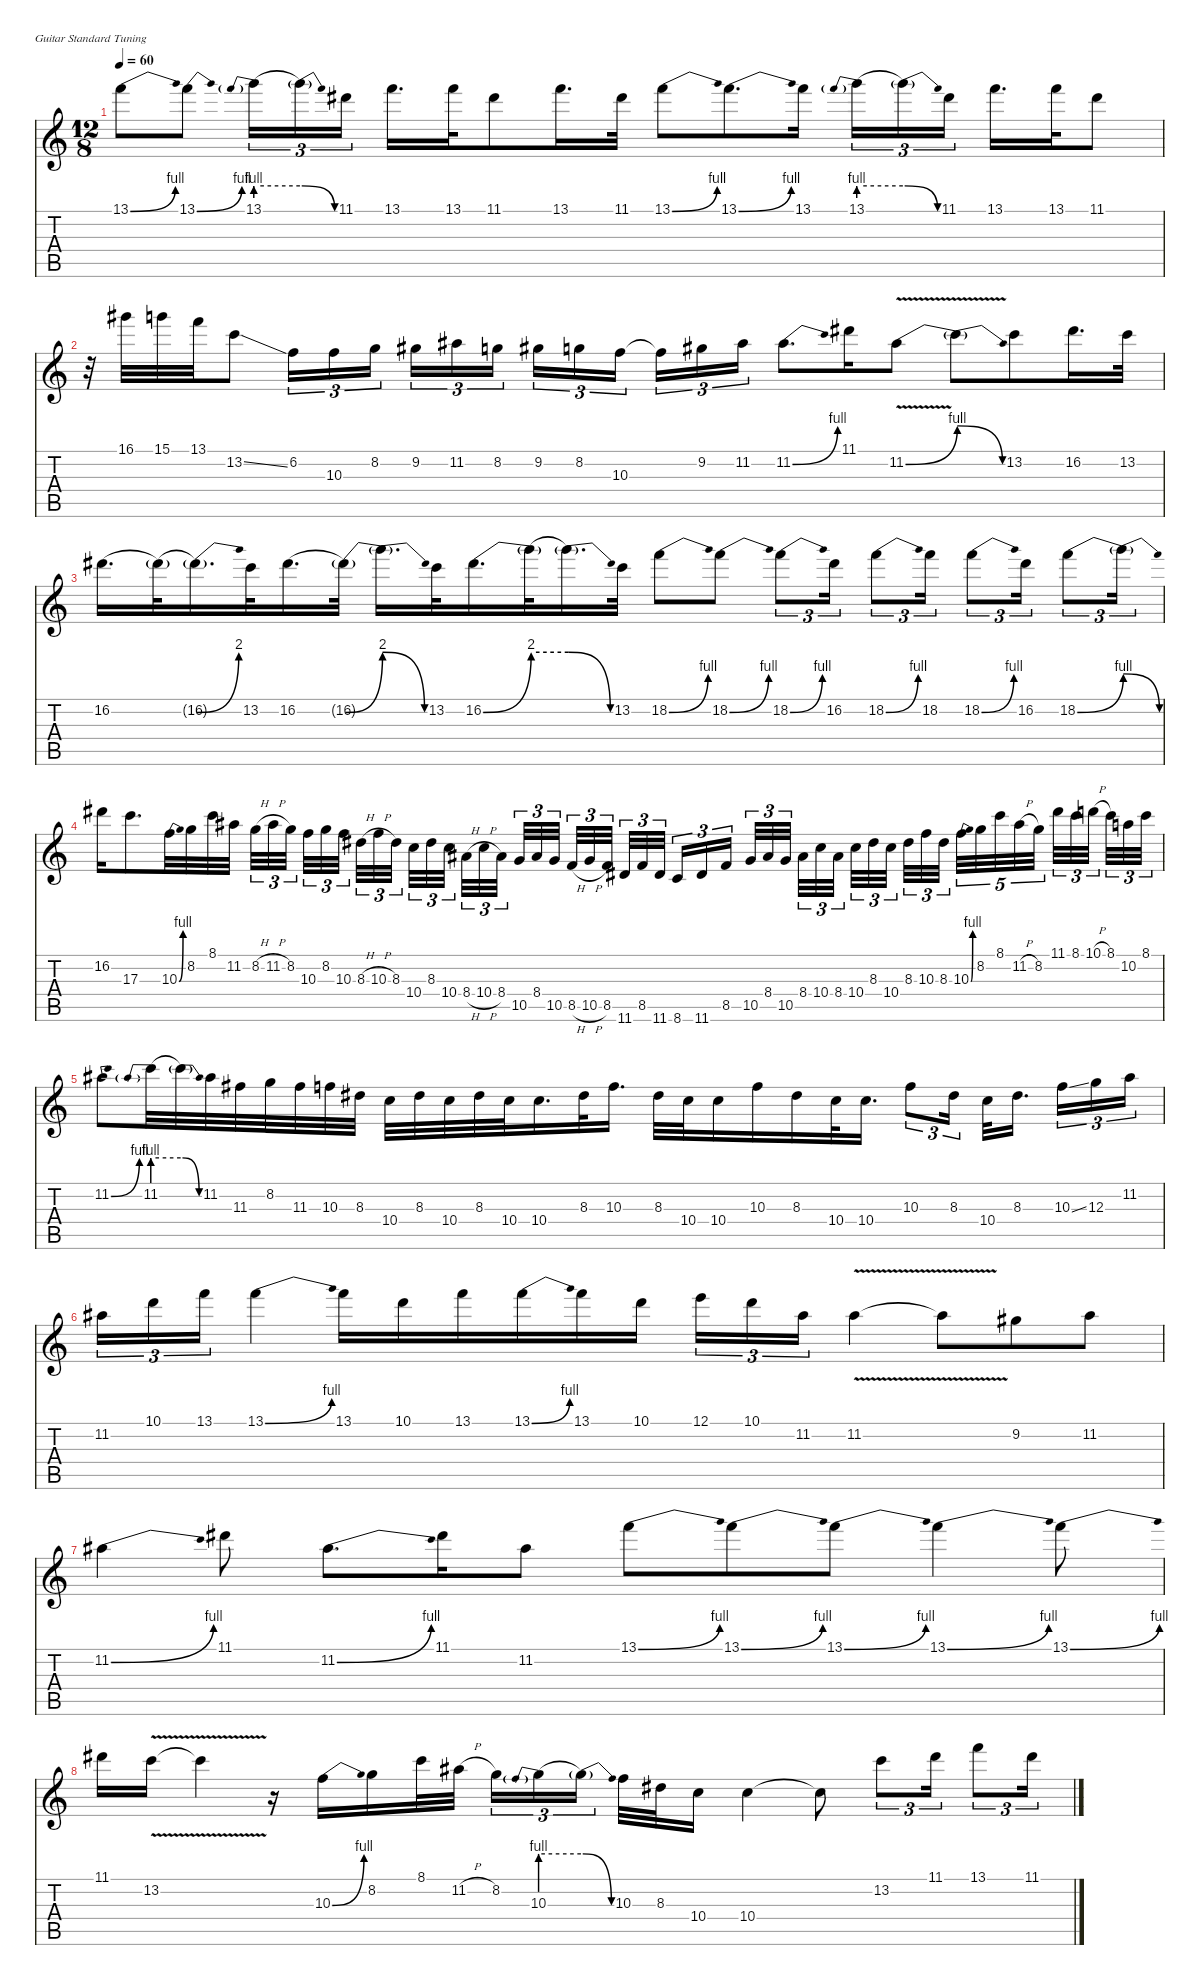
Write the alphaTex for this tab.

\defaultSystemsLayout 4
\hideDynamics
\bracketExtendMode nobrackets
\singleTrackTrackNamePolicy hidden
\multiTrackTrackNamePolicy hidden
\otherSystemsTrackNameOrientation horizontal
\track ("Solo" "dist.guit.") {instrument distortionguitar}
\staff {score tabs}
\tuning (E4 B3 G3 D3 A2 E2)
\ts (12 8)
\tempo 60
\clef g2
\ks c
13.1{be (bend 0 0 30 4)}.8{dy fff beam Down} 13.1{be (bend 0 0 30 4)}.8{beam Down} 13.1{be (prebend 0 4 60 4)}.16{tu (3 2) beam Down} 13.1{be (release 0 4 60 0) t}.16{tu (3 2) beam Down} 11.1{acc #}.16{tu (3 2) beam Down} 13.1.16{d beam Down} 13.1.32{beam Down} 11.1{acc #}.8{beam Down} 13.1.16{d beam Down} 11.1{acc #}.32{beam Down} 13.1{be (bend 0 0 30 4)}.8{beam Down} 13.1{be (bend 0 0 30 4)}.8{d beam Down} 13.1.16{beam Down} 13.1{be (prebend 0 4 60 4)}.16{tu (3 2) beam Down} 13.1{be (release 0 4 60 0) t}.16{tu (3 2) beam Down} 11.1{acc #}.16{tu (3 2) beam Down} 13.1.16{d beam Down} 13.1.32{beam Down} 11.1{acc #}.8{beam Down} |
r.32{beam Down} 16.1{acc #}.32{beam Down} 15.1.32{dy f beam Down} 13.1.32{dy fff beam Down} 13.2{ss}.8{beam Down} 6.2.16{tu (3 2) beam Down} 10.3.16{tu (3 2) beam Down} 8.2.16{tu (3 2) beam Down} 9.2{acc #}.16{tu (3 2) beam Down} 11.2{acc #}.16{tu (3 2) beam Down} 8.2.16{tu (3 2) beam Down} 9.2{acc #}.16{tu (3 2) beam Down} 8.2.16{tu (3 2) beam Down} 10.3.16{tu (3 2) beam Down} 10.3{t}.16{tu (3 2) beam Down} 9.2{acc #}.16{tu (3 2) beam Down} 11.2{acc #}.16{tu (3 2) beam Down} 11.2{be (bend 0 0 30 4) acc #}.8{d beam Down} 11.1{acc #}.16{beam Down} 11.2{be (bend 0 0 60 4) v acc #}.8{beam Down} 11.2{be (release 0 4 60 0) t}.8{beam Down} 13.2.8{beam Down} 16.2{acc #}.16{d beam Down} 13.2.32{beam Down} |
16.2{be (hold 0 0 60 0) acc #}.16{d beam Down} 16.2{be (hold 0 0 60 0) t acc #}.32{beam Down} 16.2{be (bend 0 0 60 8) t acc #}.16{d dy f beam Down} 13.2.32{dy fff beam Down} 16.2{be (hold 0 0 60 0) acc #}.16{d beam Down} 16.2{be (bend 0 0 60 8) t acc #}.32{beam Down} 16.2{be (release 0 8 60 0) t}.16{d dy f beam Down} 13.2.32{dy fff beam Down} 16.2{be (bend 0 0 60 8) acc #}.16{d beam Down} 16.2{be (hold 0 8 60 8) t}.32{beam Down} 16.2{be (release 0 8 60 0) t}.16{d dy f beam Down} 13.2.32{dy fff beam Down} 18.2{be (bend 0 0 30 4)}.8{beam Down} 18.2{be (bend 0 0 30 4)}.8{beam Down} 18.2{be (bend 0 0 30 4)}.8{tu (3 2) beam Down} 16.2{acc #}.16{tu (3 2) beam Down} 18.2{be (bend 0 0 30 4)}.8{tu (3 2) beam Down} 18.2.16{tu (3 2) beam Down} 18.2{be (bend 0 0 30 4)}.8{tu (3 2) beam Down} 16.2{acc #}.16{tu (3 2) beam Down} 18.2{be (bend 0 0 60 4)}.8{tu (3 2) beam Down} 18.2{be (release 0 4 60 0) t}.16{tu (3 2) dy f beam Down} |
16.2{acc #}.16{dy fff beam Down} 17.3.8{d dy f beam Down} 10.3{be (bend 0 0 30 4)}.32{dy fff beam Down} 8.2.32{beam Down} 8.1.32{beam Down} 11.2{acc #}.32{beam Down} 8.2{h}.32{tu (3 2) beam Down} 11.2{h acc #}.32{tu (3 2) beam Down} 8.2.32{tu (3 2) beam Down} 10.3.32{tu (3 2) beam Down} 8.2.32{tu (3 2) beam Down} 10.3.32{tu (3 2) beam Down} 8.3{h acc #}.32{tu (3 2) beam Down} 10.3{h}.32{tu (3 2) beam Down} 8.3{acc #}.32{tu (3 2) beam Down} 10.4.32{tu (3 2) beam Down} 8.3{acc #}.32{tu (3 2) beam Down} 10.4.32{tu (3 2) beam Down} 8.4{h acc #}.32{tu (3 2) beam Down} 10.4{h}.32{tu (3 2) beam Down} 8.4{acc #}.32{tu (3 2) beam Down} 10.5.32{tu (3 2) beam Up} 8.4{acc #}.32{tu (3 2) beam Up} 10.5.32{tu (3 2) beam Up} 8.5{h}.32{tu (3 2) beam Up} 10.5{h}.32{tu (3 2) beam Up} 8.5.32{tu (3 2) beam Up} 11.6{acc #}.32{tu (3 2) beam Up} 8.5.32{tu (3 2) beam Up} 11.6{acc #}.32{tu (3 2) beam Up} 8.6.16{tu (3 2) beam Up} 11.6{acc #}.16{tu (3 2) beam Up} 8.5.16{tu (3 2) beam Up} 10.5.32{tu (3 2) beam Up} 8.4{acc #}.32{tu (3 2) beam Up} 10.5.32{tu (3 2) beam Up} 8.4{acc #}.32{tu (3 2) beam Down} 10.4.32{tu (3 2) beam Down} 8.4{acc #}.32{tu (3 2) beam Down} 10.4.32{tu (3 2) beam Down} 8.3{acc #}.32{tu (3 2) beam Down} 10.4.32{tu (3 2) beam Down} 8.3{acc #}.32{tu (3 2) beam Down} 10.3.32{tu (3 2) beam Down} 8.3{acc #}.32{tu (3 2) beam Down} 10.3{be (bend 0 0 30 4)}.32{tu (5 4) beam Down} 8.2.32{tu (5 4) beam Down} 8.1.32{tu (5 4) beam Down} 11.2{h acc #}.32{tu (5 4) beam Down} 8.2.32{tu (5 4) beam Down} 11.1{acc #}.32{tu (3 2) beam Down} 8.1.32{tu (3 2) beam Down} 10.1{h}.32{tu (3 2) beam Down} 8.1.32{tu (3 2) beam Down} 10.2.32{tu (3 2) beam Down} 8.1.32{tu (3 2) beam Down} |
11.2{be (bend 0 0 30 4) acc #}.8{beam Down} 11.2{be (prebend 0 4 60 4)}.32{beam Down} 11.2{be (release 0 4 60 0) t}.32{beam Down} 11.2{acc #}.32{beam Down} 11.3{acc #}.32{beam Down} 8.2.32{beam Down} 11.3{acc #}.32{beam Down} 10.3.32{beam Down} 8.3{acc #}.32{beam Down} 10.4.32{beam Down} 8.3{acc #}.32{beam Down} 10.4.32{beam Down} 8.3{acc #}.32{beam Down} 10.4.32{beam Down} 10.4.16{d beam Down} 8.3{acc #}.32{beam Down} 10.3.16{d beam Down} 8.3{acc #}.32{beam Down} 10.4.32{beam Down} 10.4.16{beam Down} 10.3.16{beam Down} 8.3{acc #}.16{beam Down} 10.4.32{beam Down} 10.4.16{d beam Down} 10.3.8{tu (3 2) beam Down} 8.3{acc #}.16{tu (3 2) beam Down} 10.4.32{beam Down} 8.3{acc #}.16{d beam Down} 10.3{ss}.16{tu (3 2) beam Down} 12.3.16{tu (3 2) beam Down} 11.2{acc #}.16{tu (3 2) beam Down} |
11.2{acc #}.16{tu (3 2) beam Down} 10.1.16{tu (3 2) beam Down} 13.1.16{tu (3 2) beam Down} 13.1{be (bend 0 0 30 4)}.4{beam Down} 13.1.16{beam Down} 10.1.16{beam Down} 13.1.16{beam Down} 13.1{be (bend 0 0 30 4)}.16{beam Down} 13.1.16{beam Down} 10.1.16{beam Down} 12.1.16{tu (3 2) beam Down} 10.1.16{tu (3 2) beam Down} 11.2{acc #}.16{tu (3 2) beam Down} 11.2{v acc #}.4{beam Down} 11.2{v t acc #}.8{beam Down} 9.2{acc #}.8{beam Down} 11.2{acc #}.8{beam Down} |
11.2{be (bend 0 0 30 4) acc #}.4{beam Down} 11.1{acc #}.8{beam Down} 11.2{be (bend 0 0 30 4) acc #}.8{d beam Down} 11.1{acc #}.16{beam Down} 11.2{acc #}.8{beam Down} 13.1{be (bend 0 0 30 4)}.8{beam Down} 13.1{be (bend 0 0 30 4)}.8{beam Down} 13.1{be (bend 0 0 30 4)}.8{beam Down} 13.1{be (bend 0 0 30 4)}.4{beam Down} 13.1{be (bend 0 0 30 4)}.8{beam Down} |
11.1{acc #}.16{beam Down} 13.2{v}.16{beam Down} 13.2{v t}.4{beam Down} r.16{beam Down} 10.3{be (bend 0 0 30 4)}.16{beam Down} 8.2.16{beam Down} 8.1.32{beam Down} 11.2{h acc #}.32{beam Down} 8.2.16{tu (3 2) beam Down} 10.3{be (prebend 0 4 60 4)}.16{tu (3 2) beam Down} 10.3{be (release 0 4 60 0) t}.16{tu (3 2) beam Down} 10.3.32{dy f beam Down} 8.3{acc #}.32{beam Down} 10.4.16{dy fff beam Down} 10.4.4{beam Down} 10.4{t}.8{beam Down} 13.2.8{tu (3 2) beam Down} 11.1{acc #}.16{tu (3 2) beam Down} 13.1.8{tu (3 2) beam Down} 11.1{acc #}.16{tu (3 2) beam Down}
